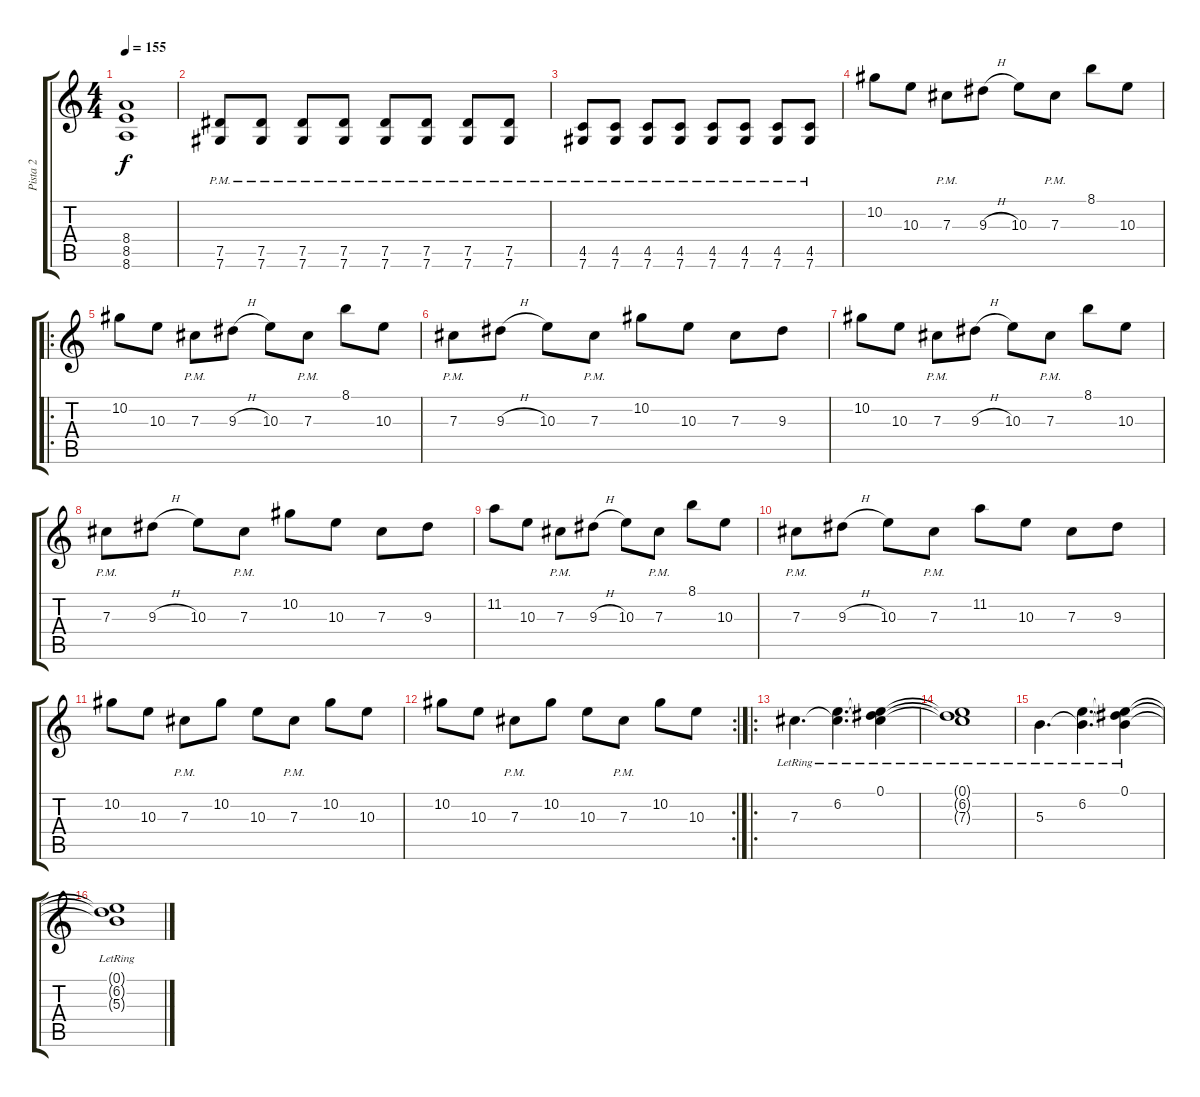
\track ("Pista 2" "Pista 2") {instrument overdrivenguitar}
\staff {score tabs}
\tuning (Eb4 Bb3 Gb3 Db3 Ab2 Db2) {hide}
\ts (4 4)
\tempo 155
\clef g2
\ks c
(8.4{t} 8.5{t} 8.6{t}).1{dy f} |
(7.5 7.6{pm}).8 (7.5 7.6{pm}).8 (7.5 7.6{pm}).8 (7.5 7.6{pm}).8 (7.5 7.6{pm}).8 (7.5 7.6{pm}).8 (7.5 7.6{pm}).8 (7.5 7.6{pm}).8 |
(4.5 7.6{pm}).8 (4.5 7.6{pm}).8 (4.5 7.6{pm}).8 (4.5 7.6{pm}).8 (4.5 7.6{pm}).8 (4.5 7.6{pm}).8 (4.5 7.6{pm}).8 (4.5 7.6{pm}).8 |
10.2.8 10.3.8 7.3{pm}.8 9.3{h}.8 10.3.8 7.3{pm}.8 8.1.8 10.3.8 |
\ro
10.2.8 10.3.8 7.3{pm}.8 9.3{h}.8 10.3.8 7.3{pm}.8 8.1.8 10.3.8 |
7.3{pm}.8 9.3{h}.8 10.3.8 7.3{pm}.8 10.2.8 10.3.8 7.3.8 9.3.8 |
10.2.8 10.3.8 7.3{pm}.8 9.3{h}.8 10.3.8 7.3{pm}.8 8.1.8 10.3.8 |
7.3{pm}.8 9.3{h}.8 10.3.8 7.3{pm}.8 10.2.8 10.3.8 7.3.8 9.3.8 |
11.2.8 10.3.8 7.3{pm}.8 9.3{h}.8 10.3.8 7.3{pm}.8 8.1.8 10.3.8 |
7.3{pm}.8 9.3{h}.8 10.3.8 7.3{pm}.8 11.2.8 10.3.8 7.3.8 9.3.8 |
10.2.8 10.3.8 7.3{pm}.8 10.2.8 10.3.8 7.3{pm}.8 10.2.8 10.3.8 |
\rc 2
10.2.8 10.3.8 7.3{pm}.8 10.2.8 10.3.8 7.3{pm}.8 10.2.8 10.3.8 |
\ro
7.3{lr}.4{d volume 8} (6.2{lr} 7.3{lr t}).4{d} (0.1{lr} 6.2{lr t} 7.3{lr t}).4 |
(0.1{lr t} 6.2{lr t} 7.3{lr t}).1 |
5.3{lr}.4{d} (6.2{lr} 5.3{lr t}).4{d} (0.1{lr} 6.2{lr t} 5.3{lr t}).4 |
(0.1{lr t} 6.2{lr t} 5.3{lr t}).1
